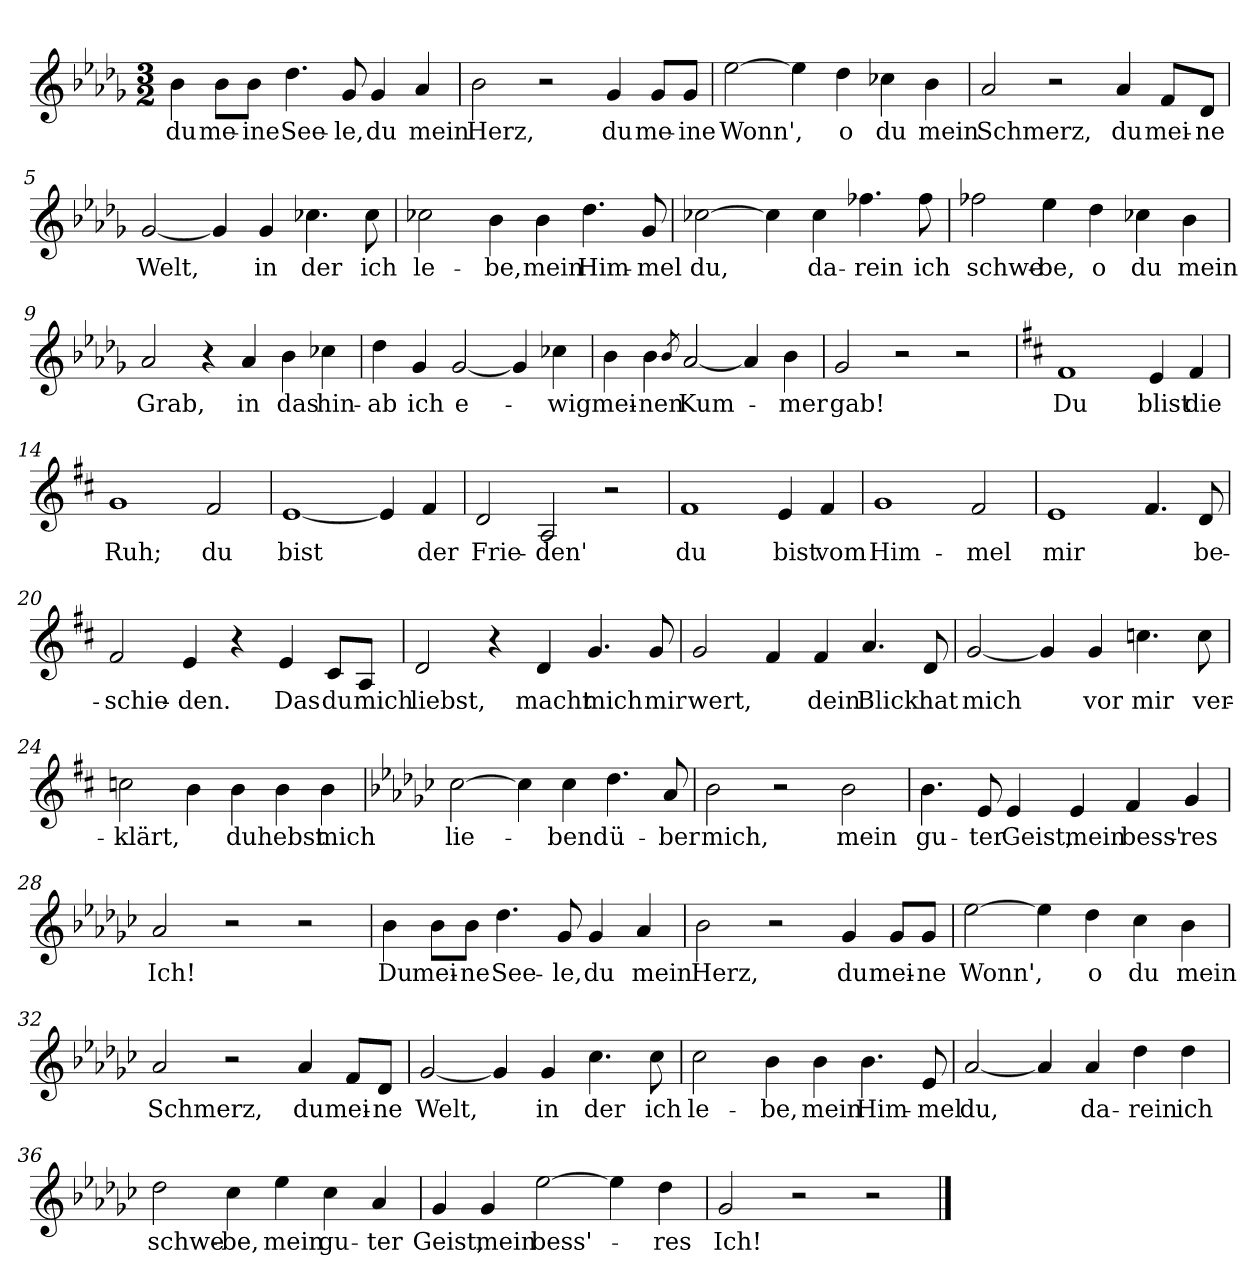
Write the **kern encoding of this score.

**kern	**text
*part1	*part1
*staff1	*staff1
*clefG2	*
*k[b-e-a-d-g-]	*
*M3/2	*
=1	=1
!	!LO:LY:b
4b-\	du
!	!LO:LY:b
8b-\L	me-
!	!LO:LY:b
8b-\J	-ine
!	!LO:LY:b
4.dd-\	See-
!	!LO:LY:b
8g-/	-le,
!	!LO:LY:b
4g-/	du
!	!LO:LY:b
4a-/	mein
=2	=2
!	!LO:LY:b
2b-\	Herz,
2r	.
!	!LO:LY:b
4g-/	du
!	!LO:LY:b
8g-/L	me-
!	!LO:LY:b
8g-/J	-ine
=3	=3
!	!LO:LY:b
[2ee-\	Wonn',
4ee-\]	.
!	!LO:LY:b
4dd-\	o
!	!LO:LY:b
4cc-X\	du
!	!LO:LY:b
4b-\	mein
=4	=4
!	!LO:LY:b
2a-/	Schmerz,
2r	.
!	!LO:LY:b
4a-/	du
!	!LO:LY:b
8f/L	mei-
!	!LO:LY:b
8d-/J	ne
=5	=5
!	!LO:LY:b
[2g-/	Welt,
4g-/]	.
!	!LO:LY:b
4g-/	in
!	!LO:LY:b
4.cc-X\	der
!	!LO:LY:b
8cc-\	ich
!!LO:LB:g=z
=6	=6
!	!LO:LY:b
2cc-X\	le-
!	!LO:LY:b
4b-\	-be,
!	!LO:LY:b
4b-\	mein
!	!LO:LY:b
4.dd-\	Him-
!	!LO:LY:b
8g-/	mel
=7	=7
!	!LO:LY:b
[2cc-X\	du,
4cc-\]	.
!	!LO:LY:b
4cc-\	da-
!	!LO:LY:b
4.ff-X\	-rein
!	!LO:LY:b
8ff-\	ich
=8	=8
!	!LO:LY:b
2ff-X\	schwe-
!	!LO:LY:b
4ee-\	-be,
!	!LO:LY:b
4dd-\	o
!	!LO:LY:b
4cc-X\	du
!	!LO:LY:b
4b-\	mein
=9	=9
!	!LO:LY:b
2a-/	Grab,
4r	.
!	!LO:LY:b
4a-/	in
!	!LO:LY:b
4b-\	das
!	!LO:LY:b
4cc-X\	hin-
=10	=10
!	!LO:LY:b
4dd-\	-ab
!	!LO:LY:b
4g-/	ich
!	!LO:LY:b
[2g-/	e-
4g-/]	.
!	!LO:LY:b
4cc-X\	-wig
!!LO:LB:g=z
=11	=11
!	!LO:LY:b
4b-\	mei-
!	!LO:LY:b
4b-\	-nen
8qb-/	.
!	!LO:LY:b
[2a-/	Kum-
4a-/]	.
!	!LO:LY:b
4b-\	-mer
=12	=12
!	!LO:LY:b
2g-/	gab!
2r	.
2r	.
=13	=13
*k[f#c#]	*
!	!LO:LY:b
1f#	Du
!	!LO:LY:b
4e/	blist
!	!LO:LY:b
4f#/	die
=14	=14
!	!LO:LY:b
1g	Ruh;
!	!LO:LY:b
2f#/	du
=15	=15
!	!LO:LY:b
[1e	bist
4e/]	.
!	!LO:LY:b
4f#/	der
=16	=16
!	!LO:LY:b
2d/	Frie-
!	!LO:LY:b
2A/	-den'
2r	.
=17	=17
!	!LO:LY:b
1f#	du
!	!LO:LY:b
4e/	bist
!	!LO:LY:b
4f#/	vom
=18	=18
!	!LO:LY:b
1g	Him-
!	!LO:LY:b
2f#/	-mel
!!LO:LB:g=z
=19	=19
!	!LO:LY:b
1e	mir
4.f#/	.
!	!LO:LY:b
8d/	be-
=20	=20
!	!LO:LY:b
2f#/	-schie-
!	!LO:LY:b
4e/	-den.
4r	.
!	!LO:LY:b
4e/	Das
!	!LO:LY:b
8c#/L	du
!	!LO:LY:b
8A/J	mich
=21	=21
!	!LO:LY:b
2d/	liebst,
4r	.
!	!LO:LY:b
4d/	macht
!	!LO:LY:b
4.g/	mich
!	!LO:LY:b
8g/	mir
=22	=22
!	!LO:LY:b
2g/	wert,
4f#/	.
!	!LO:LY:b
4f#/	dein
!	!LO:LY:b
4.a/	Blick
!	!LO:LY:b
8d/	hat
=23	=23
!	!LO:LY:b
[2g/	mich
4g/]	.
!	!LO:LY:b
4g/	vor
!	!LO:LY:b
4.ccn\	mir
!	!LO:LY:b
8cc\	ver-
!!LO:LB:g=z
=24	=24
!	!LO:LY:b
2ccn\	-klärt,
4b\	.
!	!LO:LY:b
4b\	du
!	!LO:LY:b
4b\	hebst
!	!LO:LY:b
4b\	mich
=25	=25
*k[b-e-a-d-g-c-]	*
!	!LO:LY:b
[2cc-\	lie-
4cc-\]	.
!	!LO:LY:b
4cc-\	-bend
!	!LO:LY:b
4.dd-\	ü-
!	!LO:LY:b
8a-/	ber
=26	=26
!	!LO:LY:b
2b-\	mich,
2r	.
!	!LO:LY:b
2b-\	mein
=27	=27
!	!LO:LY:b
4.b-\	gu-
!	!LO:LY:b
8e-/	-ter
!	!LO:LY:b
4e-/	Geist,
!	!LO:LY:b
4e-/	mein
!	!LO:LY:b
4f/	bess'-
!	!LO:LY:b
4g-/	-res
=28	=28
!	!LO:LY:b
2a-/	Ich!
2r	.
2r	.
!!LO:LB:g=z
=29	=29
!	!LO:LY:b
4b-\	Du
!	!LO:LY:b
8b-\L	mei-
!	!LO:LY:b
8b-\J	-ne
!	!LO:LY:b
4.dd-\	See-
!	!LO:LY:b
8g-/	-le,
!	!LO:LY:b
4g-/	du
!	!LO:LY:b
4a-/	mein
=30	=30
!	!LO:LY:b
2b-\	Herz,
2r	.
!	!LO:LY:b
4g-/	du
!	!LO:LY:b
8g-/L	mei-
!	!LO:LY:b
8g-/J	-ne
=31	=31
!	!LO:LY:b
[2ee-\	Wonn',
4ee-\]	.
!	!LO:LY:b
4dd-\	o
!	!LO:LY:b
4cc-\	du
!	!LO:LY:b
4b-\	mein
=32	=32
!	!LO:LY:b
2a-/	Schmerz,
2r	.
!	!LO:LY:b
4a-/	du
!	!LO:LY:b
8f/L	mei-
!	!LO:LY:b
8d-/J	-ne
=33	=33
!	!LO:LY:b
[2g-/	Welt,
4g-/]	.
!	!LO:LY:b
4g-/	in
!	!LO:LY:b
4.cc-\	der
!	!LO:LY:b
8cc-\	ich
!!LO:LB:g=z
=34	=34
!	!LO:LY:b
2cc-\	le-
!	!LO:LY:b
4b-\	-be,
!	!LO:LY:b
4b-\	mein
!	!LO:LY:b
4.b-\	Him-
!	!LO:LY:b
8e-/	-mel
=35	=35
!	!LO:LY:b
[2a-/	du,
4a-/]	.
!	!LO:LY:b
4a-/	da-
!	!LO:LY:b
4dd-\	-rein
!	!LO:LY:b
4dd-\	ich
=36	=36
!	!LO:LY:b
2dd-\	schwe-
!	!LO:LY:b
4cc-\	-be,
!	!LO:LY:b
4ee-\	mein
!	!LO:LY:b
4cc-\	gu-
!	!LO:LY:b
4a-/	-ter
=37	=37
!	!LO:LY:b
4g-/	Geist,
!	!LO:LY:b
4g-/	mein
!	!LO:LY:b
[2ee-\	bess'-
4ee-\]	.
!	!LO:LY:b
4dd-\	-res
=38	=38
!	!LO:LY:b
2g-/	Ich!
2r	.
2r	.
==	==
*-	*-
